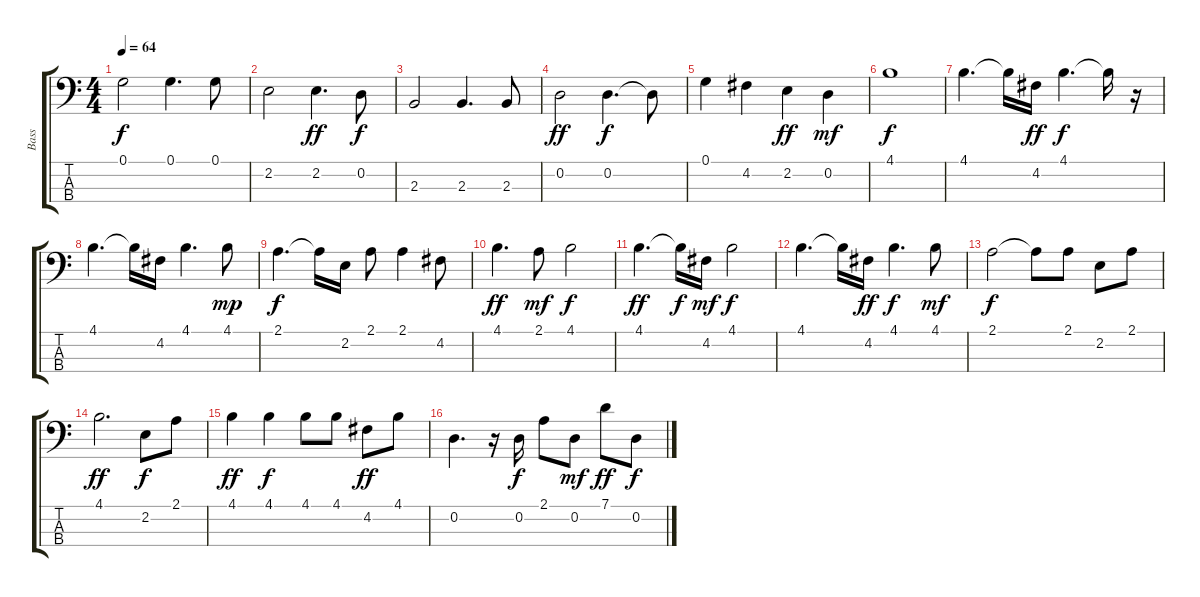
\track ("Bass" "Bass") {instrument acousticbass}
\staff {score tabs}
\tuning (G2 D2 A1 E1) {hide}
\ts (4 4)
\tempo 64
\clef f4
\ks c
0.1.2{dy f} 0.1.4{d} 0.1.8 |
2.2.2 2.2.4{d dy ff} 0.2.8{dy f} |
2.3.2 2.3.4{d} 2.3.8 |
0.2.2{dy ff} 0.2.4{d dy f} 0.2{t}.8 |
0.1.4 4.2.4 2.2.4{dy ff} 0.2.4{dy mf} |
4.1.1{dy f} |
4.1.4{d} 4.1{t}.16 4.2.16{dy ff} 4.1.4{d dy f} 4.1{t}.16 r.16 |
4.1.4{d} 4.1{t}.16 4.2.16 4.1.4{d} 4.1.8{dy mp} |
2.1.4{d dy f} 2.1{t}.16 2.2.16 2.1.8 2.1.4 4.2.8 |
4.1.4{d dy ff} 2.1.8{dy mf} 4.1.2{dy f} |
4.1.4{d dy ff} 4.1{t}.16{dy f} 4.2.16{dy mf} 4.1.2{dy f} |
4.1.4{d} 4.1{t}.16 4.2.16{dy ff} 4.1.4{d dy f} 4.1.8{dy mf} |
2.1.2{dy f} 2.1{t}.8 2.1.8 2.2.8 2.1.8 |
4.1.2{d dy ff} 2.2.8{dy f} 2.1.8 |
4.1.4{dy ff} 4.1.4{dy f} 4.1.8 4.1.8 4.2.8{dy ff} 4.1.8 |
0.2.4{d} r.16 0.2.16{dy f} 2.1.8 0.2.8{dy mf} 7.1.8{dy ff} 0.2.8{dy f}
